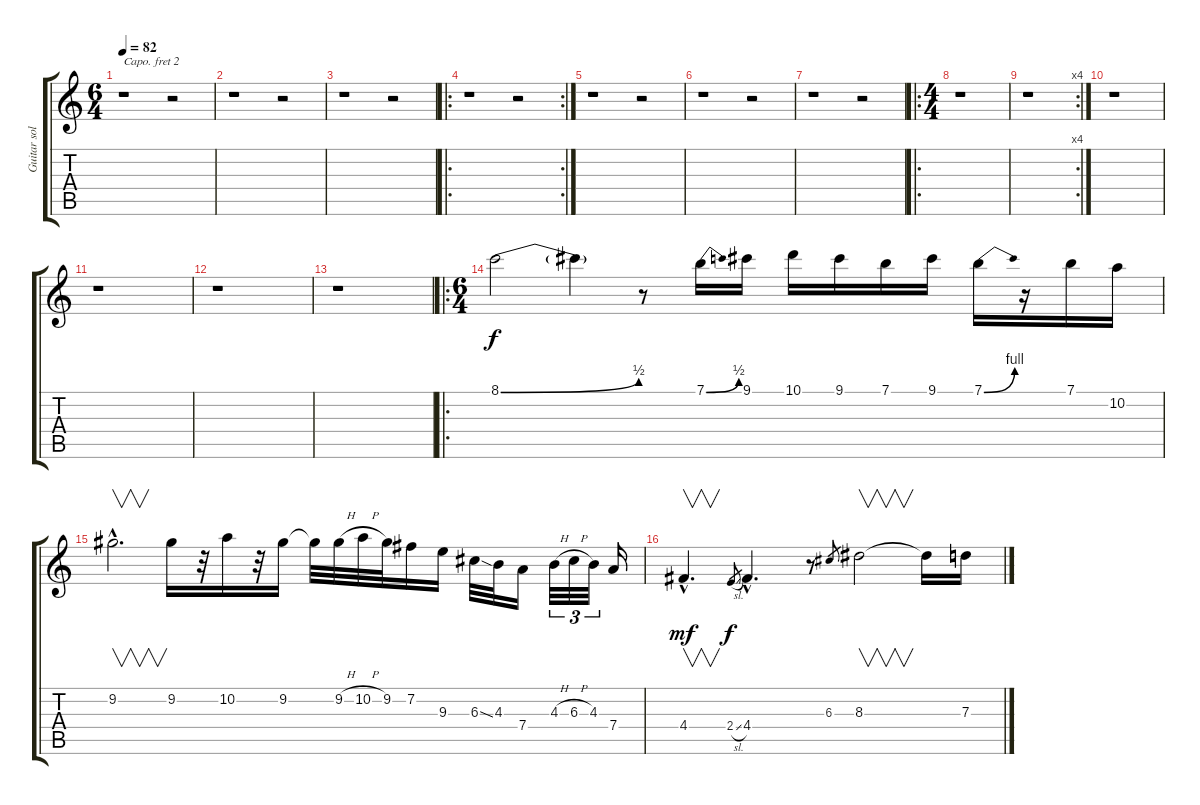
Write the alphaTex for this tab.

\track ("Guitar solo" "Guitar sol") {instrument distortionguitar}
\staff {score tabs}
\capo 2
\tuning (D4 A3 F3 C3 G2 D2) {hide}
\ts (6 4)
\tempo 82
\clef g2
\ks c
r.1{dy f instrument distortionguitar} r.2 |
r.1 r.2 |
r.1 r.2 |
\ro
\rc 2
r.1 r.2 |
r.1 r.2 |
r.1 r.2 |
r.1 r.2 |
\ro
\ts (4 4)
r.1 |
\rc 4
r.1 |
r.1 |
r.1 |
r.1 |
r.1 |
\ro
\ts (6 4)
8.1{be (bend 0 0 60 2)}.2 8.1{t}.4 r.8 7.1{be (bend 0 0 60 2)}.16 9.1.16 10.1.16 9.1.16 7.1.16 9.1.16 7.1{be (bend 0 0 60 4)}.16 r.16 7.1.16 10.2.16 |
9.2{hac}.2{v d} 9.2.16 r.32 10.2.16 r.32 9.2.16 9.2{t}.32 9.2{h}.32 10.2{h}.32 9.2.32 7.2.16 9.3.16 6.3{ss}.32 4.3.32 7.4.16 4.3{h}.32{tu (3 2)} 6.3{h}.32{tu (3 2)} 4.3.32{tu (3 2)} 7.4.16 |
4.4{hac}.4{v d dy mf} 2.4{sl}.8{gr dy f} 4.4{hac}.4{d} r.8 6.3.8{gr} 8.3.2{v} 8.3{t}.16 7.3.16
